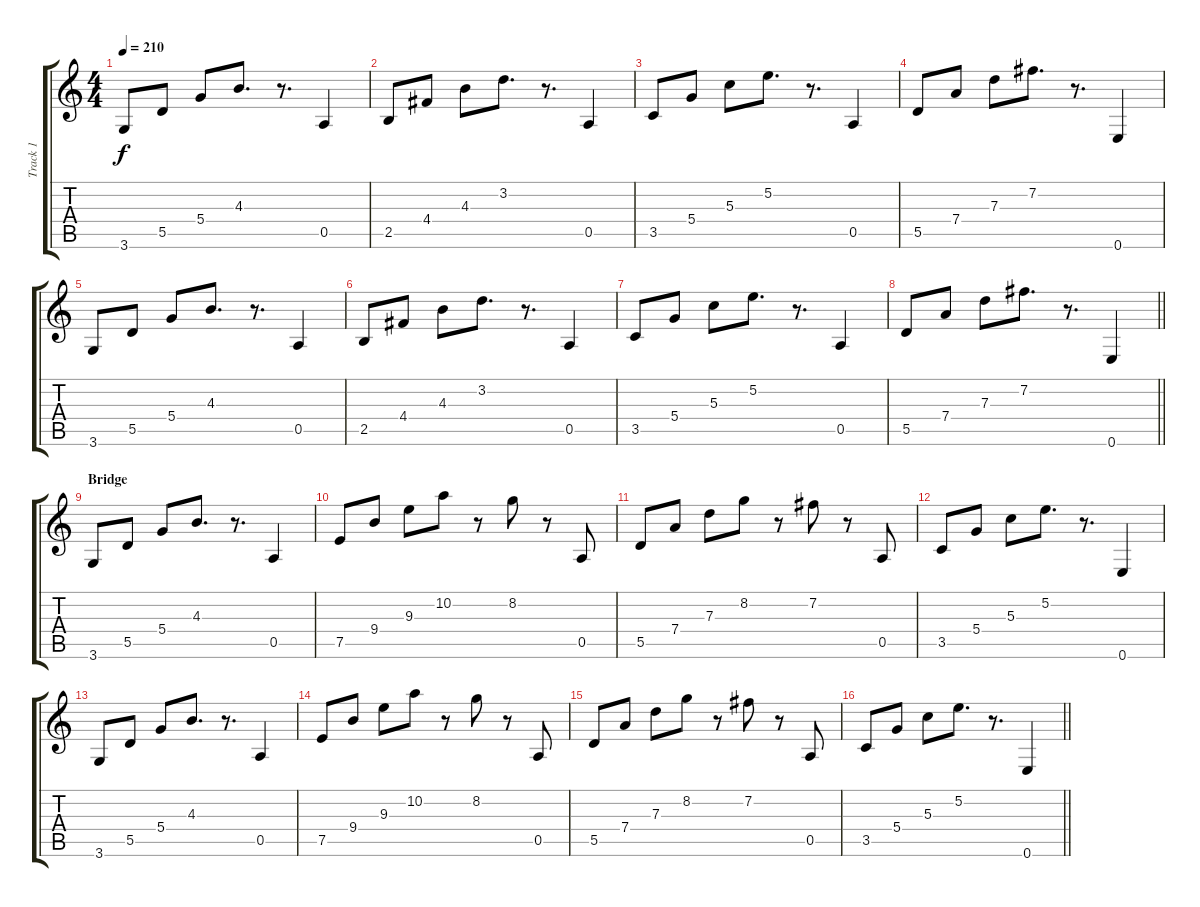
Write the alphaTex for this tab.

\track ("Track 1" "Track 1") {instrument electricguitarjazz}
\staff {score tabs}
\tuning (E4 B3 G3 D3 A2 E2) {hide}
\ts (4 4)
\tempo 210
\clef g2
\ks c
3.6.8{dy f} 5.5.8 5.4.8 4.3.8{d} r.8{d} 0.5.4 |
2.5.8 4.4.8 4.3.8 3.2.8{d} r.8{d} 0.5.4 |
3.5.8 5.4.8 5.3.8 5.2.8{d} r.8{d} 0.5.4 |
5.5.8 7.4.8 7.3.8 7.2.8{d} r.8{d} 0.6.4 |
3.6.8 5.5.8 5.4.8 4.3.8{d} r.8{d} 0.5.4 |
2.5.8 4.4.8 4.3.8 3.2.8{d} r.8{d} 0.5.4 |
3.5.8 5.4.8 5.3.8 5.2.8{d} r.8{d} 0.5.4 |
\barLineRight lightlight
5.5.8 7.4.8 7.3.8 7.2.8{d} r.8{d} 0.6.4 |
\section ("" "Bridge")
3.6.8 5.5.8 5.4.8 4.3.8{d} r.8{d} 0.5.4 |
7.5.8 9.4.8 9.3.8 10.2.8 r.8 8.2.8 r.8 0.5.8 |
5.5.8 7.4.8 7.3.8 8.2.8 r.8 7.2.8 r.8 0.5.8 |
3.5.8 5.4.8 5.3.8 5.2.8{d} r.8{d} 0.6.4 |
3.6.8 5.5.8 5.4.8 4.3.8{d} r.8{d} 0.5.4 |
7.5.8 9.4.8 9.3.8 10.2.8 r.8 8.2.8 r.8 0.5.8 |
5.5.8 7.4.8 7.3.8 8.2.8 r.8 7.2.8 r.8 0.5.8 |
\barLineRight lightlight
3.5.8 5.4.8 5.3.8 5.2.8{d} r.8{d} 0.6.4
